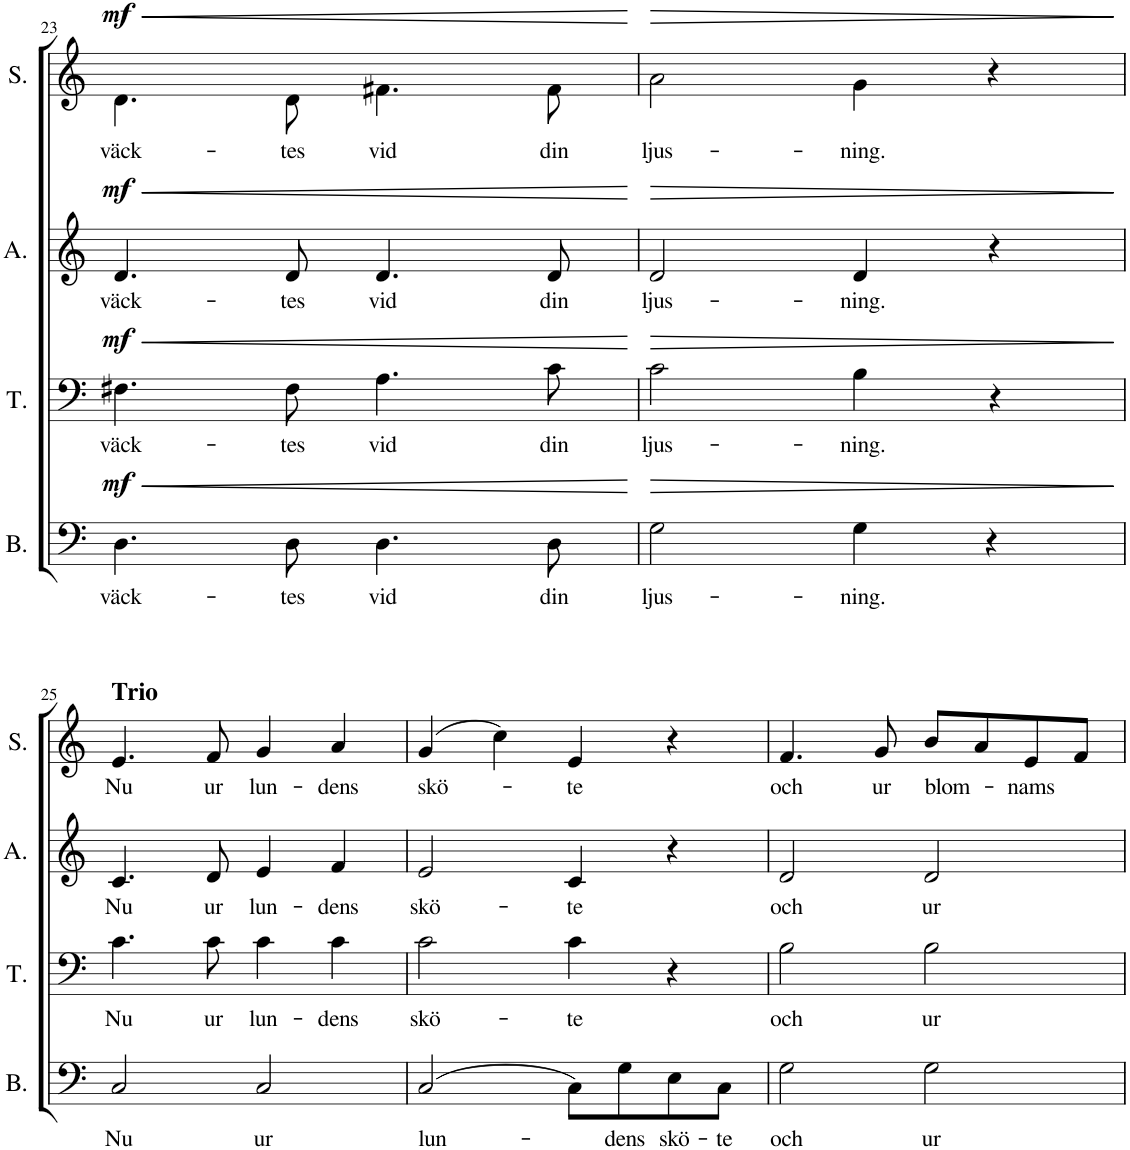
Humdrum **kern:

**kern	**text	**dynam	**kern	**text	**dynam	**kern	**text	**dynam	**kern	**text	**dynam
*part4	*part4	*part4	*part3	*part3	*part3	*part2	*part2	*part2	*part1	*part1	*part1
*staff4	*staff4	*staff4	*staff3	*staff3	*staff3	*staff2	*staff2	*staff2	*staff1	*staff1	*staff1
*I"Bass	*	*	*I"Tenor	*	*	*I"Alto	*	*	*I"Soprano	*	*
*I'B.	*	*	*I'T.	*	*	*I'A.	*	*	*I'S.	*	*
!!LO:PB:g=z
*clefF4	*	*	*clefF4	*	*	*clefG2	*	*	*clefG2	*	*
*k[]	*	*	*k[]	*	*	*k[]	*	*	*k[]	*	*
*M4/4	*	*	*M4/4	*	*	*M4/4	*	*	*M4/4	*	*
*met(c)	*	*	*met(c)	*	*	*met(c)	*	*	*met(c)	*	*
=23	=23	=23	=23	=23	=23	=23	=23	=23	=23	=23	=23
!	!LO:LY:b	!LO:HP:b	!	!LO:LY:b	!LO:HP:b	!	!LO:LY:b	!LO:HP:b	!	!LO:LY:b	!LO:HP:b
!	!	!LO:DY:n=1:a	!	!	!LO:DY:n=1:a	!	!	!LO:DY:n=1:a	!	!	!LO:DY:n=1:a
4.D\	väck-	< mf	4.F#X\	väck-	< mf	4.d/	väck-	< mf	4.d\	väck-	< mf
!	!LO:LY:b	!	!	!LO:LY:b	!	!	!LO:LY:b	!	!	!LO:LY:b	!
8D\	-tes	.	8F#\	-tes	.	8d/	-tes	.	8d\	-tes	.
!	!LO:LY:b	!	!	!LO:LY:b	!	!	!LO:LY:b	!	!	!LO:LY:b	!
4.D\	vid	.	4.A\	vid	.	4.d/	vid	.	4.f#X\	vid	.
!	!LO:LY:b	!	!	!LO:LY:b	!	!	!LO:LY:b	!	!	!LO:LY:b	!
8D\	din	.	8c\	din	.	8d/	din	.	8f#\	din	.
.	.	[	.	.	[	.	.	[	.	.	[
=24	=24	=24	=24	=24	=24	=24	=24	=24	=24	=24	=24
!	!LO:LY:b	!LO:HP:b	!	!LO:LY:b	!LO:HP:b	!	!LO:LY:b	!LO:HP:b	!	!LO:LY:b	!LO:HP:b
2G\	ljus-	>	2c\	ljus-	>	2d/	ljus-	>	2a\	ljus-	>
!	!LO:LY:b	!	!	!LO:LY:b	!	!	!LO:LY:b	!	!	!LO:LY:b	!
4G\	-ning.	.	4B\	-ning.	.	4d/	-ning.	.	4g\	-ning.	.
4r	.	.	4r	.	.	4r	.	.	4r	.	.
.	.	]	.	.	]	.	.	]	.	.	]
!!LO:LB:g=z
=25	=25	=25	=25	=25	=25	=25	=25	=25	=25	=25	=25
!	!	!	!	!	!	!	!	!	!LO:TX:a:B:t=Trio	!	!
!	!LO:LY:b	!	!	!LO:LY:b	!	!	!LO:LY:b	!	!	!LO:LY:b	!
2C/	Nu	.	4.c\	Nu	.	4.c/	Nu	.	4.e/	Nu	.
!	!	!	!	!LO:LY:b	!	!	!LO:LY:b	!	!	!LO:LY:b	!
.	.	.	8c\	ur	.	8d/	ur	.	8f/	ur	.
!	!LO:LY:b	!	!	!LO:LY:b	!	!	!LO:LY:b	!	!	!LO:LY:b	!
2C/	ur	.	4c\	lun-	.	4e/	lun-	.	4g/	lun-	.
!	!	!	!	!LO:LY:b	!	!	!LO:LY:b	!	!	!LO:LY:b	!
.	.	.	4c\	-dens	.	4f/	-dens	.	4a/	-dens	.
=26	=26	=26	=26	=26	=26	=26	=26	=26	=26	=26	=26
!	!LO:LY:b	!	!	!LO:LY:b	!	!	!LO:LY:b	!	!	!LO:LY:b	!
(2C/	lun-	.	2c\	skö-	.	2e/	skö-	.	(4g/	skö-	.
.	.	.	.	.	.	.	.	.	4cc\)	.	.
!	!	!	!	!LO:LY:b	!	!	!LO:LY:b	!	!	!LO:LY:b	!
8C\L)	.	.	4c\	-te	.	4c/	-te	.	4e/	-te	.
!	!LO:LY:b	!	!	!	!	!	!	!	!	!	!
8G\	-dens	.	.	.	.	.	.	.	.	.	.
!	!LO:LY:b	!	!	!	!	!	!	!	!	!	!
8E\	skö-	.	4r	.	.	4r	.	.	4r	.	.
!	!LO:LY:b	!	!	!	!	!	!	!	!	!	!
8C\J	-te	.	.	.	.	.	.	.	.	.	.
=27	=27	=27	=27	=27	=27	=27	=27	=27	=27	=27	=27
!	!LO:LY:b	!	!	!LO:LY:b	!	!	!LO:LY:b	!	!	!LO:LY:b	!
2G\	och	.	2B\	och	.	2d/	och	.	4.f/	och	.
!	!	!	!	!	!	!	!	!	!	!LO:LY:b	!
.	.	.	.	.	.	.	.	.	8g/	ur	.
!	!LO:LY:b	!	!	!LO:LY:b	!	!	!LO:LY:b	!	!	!LO:LY:b	!
2G\	ur	.	2B\	ur	.	2d/	ur	.	8b/L	blom-	.
.	.	.	.	.	.	.	.	.	8a/	.	.
!	!	!	!	!	!	!	!	!	!	!LO:LY:b	!
.	.	.	.	.	.	.	.	.	8e/	-nams	.
.	.	.	.	.	.	.	.	.	8f/J	.	.
=	=	=	=	=	=	=	=	=	=	=	=
*-	*-	*-	*-	*-	*-	*-	*-	*-	*-	*-	*-
